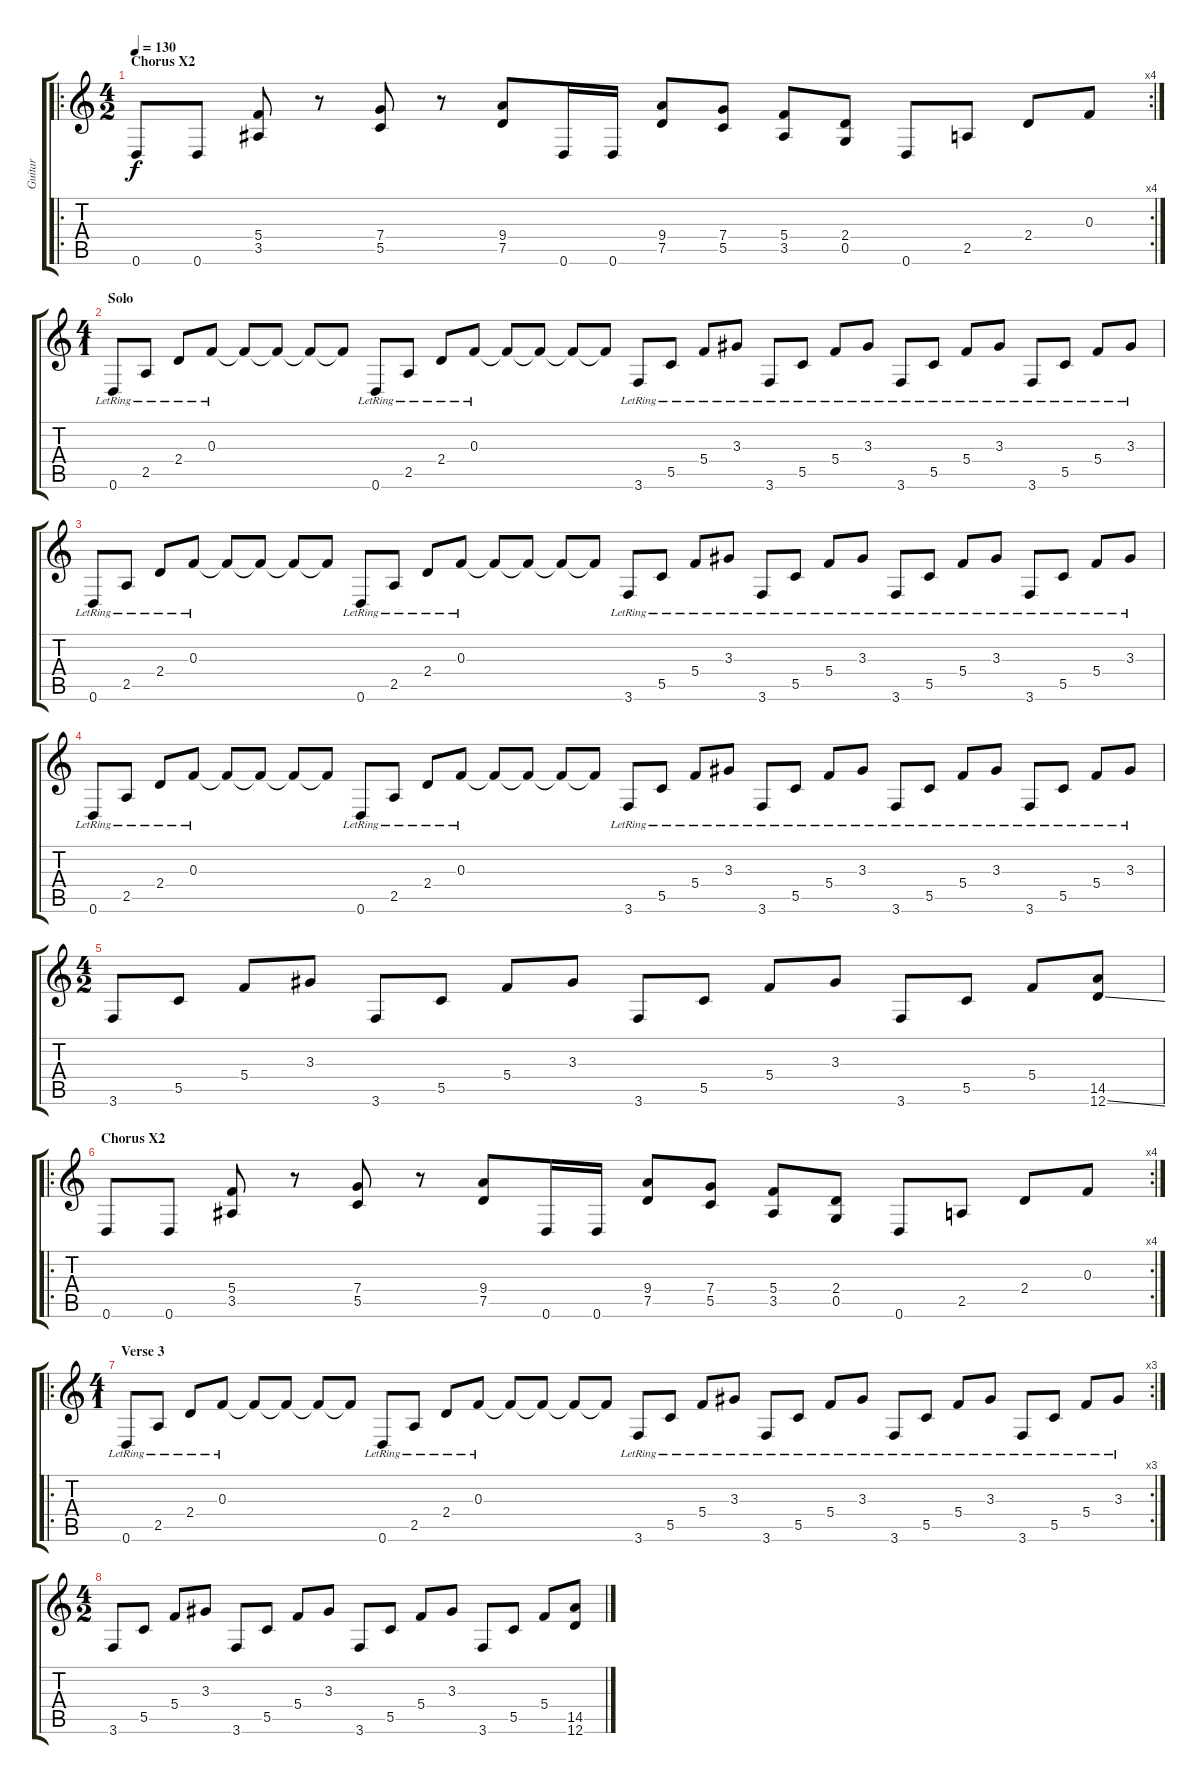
\track ("Guitar" "Guitar") {instrument distortionguitar}
\staff {score tabs}
\tuning (D4 A3 F3 C3 G2 D2) {hide}
\ro
\rc 4
\ts (4 2)
\section ("" "Chorus X2")
\tempo 130
\clef g2
\ks c
0.6.8{dy f} 0.6.8 (5.4 3.5).8 r.8 (7.4 5.5).8 r.8 (9.4 7.5).8 0.6.16 0.6.16 (9.4 7.5).8 (7.4 5.5).8 (5.4 3.5).8 (2.4 0.5).8 0.6.8 2.5.8 2.4.8 0.3.8 |
\ts (4 1)
\section ("" "Solo")
0.6{lr}.8{instrument electricguitarclean} 2.5{lr}.8 2.4{lr}.8 0.3{lr}.8 0.3{t}.8 0.3{t}.8 0.3{t}.8 0.3{t}.8 0.6{lr}.8 2.5{lr}.8 2.4{lr}.8 0.3{lr}.8 0.3{t}.8 0.3{t}.8 0.3{t}.8 0.3{t}.8 3.6{lr}.8 5.5{lr}.8 5.4{lr}.8 3.3{lr}.8 3.6{lr}.8 5.5{lr}.8 5.4{lr}.8 3.3{lr}.8 3.6{lr}.8 5.5{lr}.8 5.4{lr}.8 3.3{lr}.8 3.6{lr}.8 5.5{lr}.8 5.4{lr}.8 3.3{lr}.8 |
0.6{lr}.8{instrument electricguitarclean} 2.5{lr}.8 2.4{lr}.8 0.3{lr}.8 0.3{t}.8 0.3{t}.8 0.3{t}.8 0.3{t}.8 0.6{lr}.8 2.5{lr}.8 2.4{lr}.8 0.3{lr}.8 0.3{t}.8 0.3{t}.8 0.3{t}.8 0.3{t}.8 3.6{lr}.8 5.5{lr}.8 5.4{lr}.8 3.3{lr}.8 3.6{lr}.8 5.5{lr}.8 5.4{lr}.8 3.3{lr}.8 3.6{lr}.8 5.5{lr}.8 5.4{lr}.8 3.3{lr}.8 3.6{lr}.8 5.5{lr}.8 5.4{lr}.8 3.3{lr}.8 |
0.6{lr}.8{instrument electricguitarclean} 2.5{lr}.8 2.4{lr}.8 0.3{lr}.8 0.3{t}.8 0.3{t}.8 0.3{t}.8 0.3{t}.8 0.6{lr}.8 2.5{lr}.8 2.4{lr}.8 0.3{lr}.8 0.3{t}.8 0.3{t}.8 0.3{t}.8 0.3{t}.8 3.6{lr}.8 5.5{lr}.8 5.4{lr}.8 3.3{lr}.8 3.6{lr}.8 5.5{lr}.8 5.4{lr}.8 3.3{lr}.8 3.6{lr}.8 5.5{lr}.8 5.4{lr}.8 3.3{lr}.8 3.6{lr}.8 5.5{lr}.8 5.4{lr}.8 3.3{lr}.8 |
\ts (4 2)
3.6.8{instrument distortionguitar} 5.5.8 5.4.8 3.3.8 3.6.8 5.5.8 5.4.8 3.3.8 3.6.8 5.5.8 5.4.8 3.3.8 3.6.8 5.5.8 5.4.8 (14.5 12.6{ss}).8 |
\ro
\rc 4
\section ("" "Chorus X2")
0.6.8 0.6.8 (5.4 3.5).8 r.8 (7.4 5.5).8 r.8 (9.4 7.5).8 0.6.16 0.6.16 (9.4 7.5).8 (7.4 5.5).8 (5.4 3.5).8 (2.4 0.5).8 0.6.8 2.5.8 2.4.8 0.3.8 |
\ro
\rc 3
\ts (4 1)
\section ("" "Verse 3")
0.6{lr}.8{instrument electricguitarclean} 2.5{lr}.8 2.4{lr}.8 0.3{lr}.8 0.3{t}.8 0.3{t}.8 0.3{t}.8 0.3{t}.8 0.6{lr}.8 2.5{lr}.8 2.4{lr}.8 0.3{lr}.8 0.3{t}.8 0.3{t}.8 0.3{t}.8 0.3{t}.8 3.6{lr}.8 5.5{lr}.8 5.4{lr}.8 3.3{lr}.8 3.6{lr}.8 5.5{lr}.8 5.4{lr}.8 3.3{lr}.8 3.6{lr}.8 5.5{lr}.8 5.4{lr}.8 3.3{lr}.8 3.6{lr}.8 5.5{lr}.8 5.4{lr}.8 3.3{lr}.8 |
\ts (4 2)
3.6.8{instrument distortionguitar} 5.5.8 5.4.8 3.3.8 3.6.8 5.5.8 5.4.8 3.3.8 3.6.8 5.5.8 5.4.8 3.3.8 3.6.8 5.5.8 5.4.8 (14.5 12.6{ss}).8
